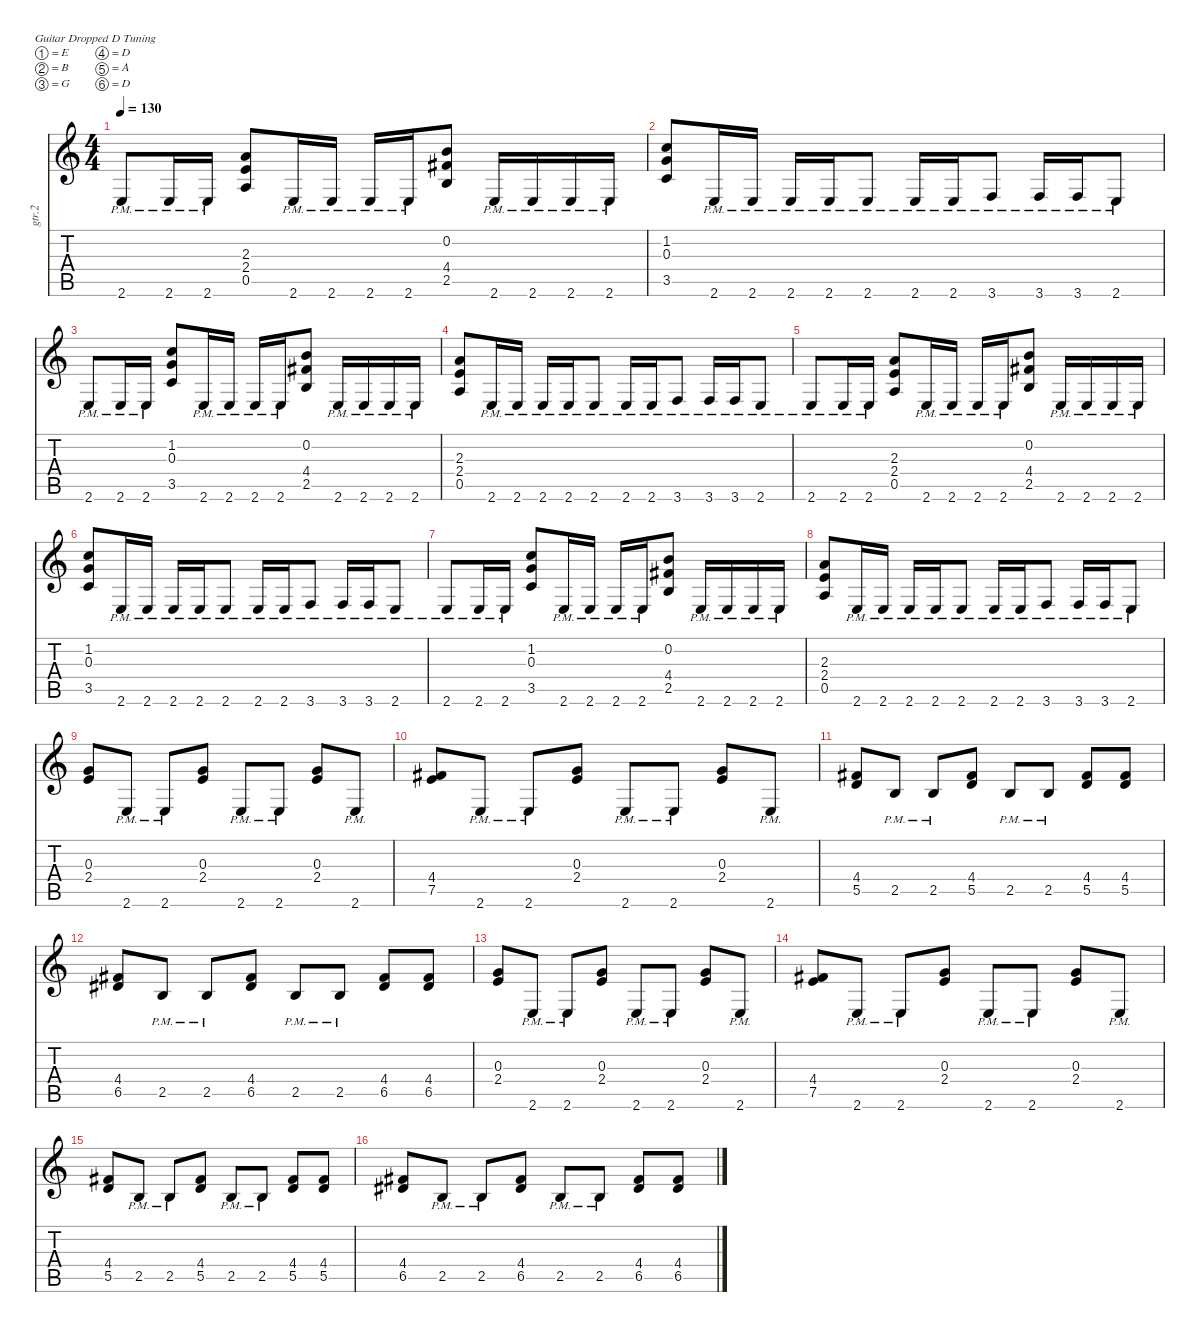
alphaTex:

\defaultSystemsLayout 4
\hideDynamics
\bracketExtendMode nobrackets
\otherSystemsTrackNameOrientation horizontal
\track ("Guitar 2" "gtr.2") {instrument distortionguitar}
\staff {score tabs}
\tuning (E4 B3 G3 D3 A2 D2)
\ts (4 4)
\tempo 130
\clef g2
\ks c
2.6{pm}.8{dy f beam Up} 2.6{pm}.16{beam Up} 2.6{pm}.16{beam Up} (2.3 2.4 0.5).8{beam Up} 2.6{pm}.16{beam Up} 2.6{pm}.16{beam Up} 2.6{pm}.16{beam Up} 2.6{pm}.16{beam Up} (0.2 4.4{acc #} 2.5).8{beam Up} 2.6{pm}.16{beam Up} 2.6{pm}.16{beam Up} 2.6{pm}.16{beam Up} 2.6{pm}.16{beam Up} |
(1.2 0.3 3.5).8{beam Up} 2.6{pm}.16{beam Up} 2.6{pm}.16{beam Up} 2.6{pm}.16{beam Up} 2.6{pm}.16{beam Up} 2.6{pm}.8{beam Up} 2.6{pm}.16{beam Up} 2.6{pm}.16{beam Up} 3.6{pm}.8{beam Up} 3.6{pm}.16{beam Up} 3.6{pm}.16{beam Up} 2.6{pm}.8{beam Up} |
2.6{pm}.8{beam Up} 2.6{pm}.16{beam Up} 2.6{pm}.16{beam Up} (1.2 0.3 3.5).8{beam Up} 2.6{pm}.16{beam Up} 2.6{pm}.16{beam Up} 2.6{pm}.16{beam Up} 2.6{pm}.16{beam Up} (0.2 4.4{acc #} 2.5).8{beam Up} 2.6{pm}.16{beam Up} 2.6{pm}.16{beam Up} 2.6{pm}.16{beam Up} 2.6{pm}.16{beam Up} |
(2.3 2.4 0.5).8{beam Up} 2.6{pm}.16{beam Up} 2.6{pm}.16{beam Up} 2.6{pm}.16{beam Up} 2.6{pm}.16{beam Up} 2.6{pm}.8{beam Up} 2.6{pm}.16{beam Up} 2.6{pm}.16{beam Up} 3.6{pm}.8{beam Up} 3.6{pm}.16{beam Up} 3.6{pm}.16{beam Up} 2.6{pm}.8{beam Up} |
2.6{pm}.8{beam Up} 2.6{pm}.16{beam Up} 2.6{pm}.16{beam Up} (2.3 2.4 0.5).8{beam Up} 2.6{pm}.16{beam Up} 2.6{pm}.16{beam Up} 2.6{pm}.16{beam Up} 2.6{pm}.16{beam Up} (0.2 4.4{acc #} 2.5).8{beam Up} 2.6{pm}.16{beam Up} 2.6{pm}.16{beam Up} 2.6{pm}.16{beam Up} 2.6{pm}.16{beam Up} |
(1.2 0.3 3.5).8{beam Up} 2.6{pm}.16{beam Up} 2.6{pm}.16{beam Up} 2.6{pm}.16{beam Up} 2.6{pm}.16{beam Up} 2.6{pm}.8{beam Up} 2.6{pm}.16{beam Up} 2.6{pm}.16{beam Up} 3.6{pm}.8{beam Up} 3.6{pm}.16{beam Up} 3.6{pm}.16{beam Up} 2.6{pm}.8{beam Up} |
2.6{pm}.8{beam Up} 2.6{pm}.16{beam Up} 2.6{pm}.16{beam Up} (1.2 0.3 3.5).8{beam Up} 2.6{pm}.16{beam Up} 2.6{pm}.16{beam Up} 2.6{pm}.16{beam Up} 2.6{pm}.16{beam Up} (0.2 4.4{acc #} 2.5).8{beam Up} 2.6{pm}.16{beam Up} 2.6{pm}.16{beam Up} 2.6{pm}.16{beam Up} 2.6{pm}.16{beam Up} |
(2.3 2.4 0.5).8{beam Up} 2.6{pm}.16{beam Up} 2.6{pm}.16{beam Up} 2.6{pm}.16{beam Up} 2.6{pm}.16{beam Up} 2.6{pm}.8{beam Up} 2.6{pm}.16{beam Up} 2.6{pm}.16{beam Up} 3.6{pm}.8{beam Up} 3.6{pm}.16{beam Up} 3.6{pm}.16{beam Up} 2.6{pm}.8{beam Up} |
(0.3 2.4).8{beam Up} 2.6{pm}.8{beam Up} 2.6{pm}.8{beam Up} (0.3 2.4).8{beam Up} 2.6{pm}.8{beam Up} 2.6{pm}.8{beam Up} (0.3 2.4).8{beam Up} 2.6{pm}.8{beam Up} |
(4.4{acc #} 7.5).8{beam Up} 2.6{pm}.8{beam Up} 2.6{pm}.8{beam Up} (0.3 2.4).8{beam Up} 2.6{pm}.8{beam Up} 2.6{pm}.8{beam Up} (0.3 2.4).8{beam Up} 2.6{pm}.8{beam Up} |
(4.4{acc #} 5.5).8{beam Up} 2.5{pm}.8{beam Up} 2.5{pm}.8{beam Up} (4.4{acc #} 5.5).8{beam Up} 2.5{pm}.8{beam Up} 2.5{pm}.8{beam Up} (4.4{acc #} 5.5).8{beam Up} (4.4{acc #} 5.5).8{beam Up} |
(4.4{acc #} 6.5{acc #}).8{beam Up} 2.5{pm}.8{beam Up} 2.5{pm}.8{beam Up} (4.4{acc #} 6.5{acc #}).8{beam Up} 2.5{pm}.8{beam Up} 2.5{pm}.8{beam Up} (4.4{acc #} 6.5{acc #}).8{beam Up} (4.4{acc #} 6.5{acc #}).8{beam Up} |
(0.3 2.4).8{beam Up} 2.6{pm}.8{beam Up} 2.6{pm}.8{beam Up} (0.3 2.4).8{beam Up} 2.6{pm}.8{beam Up} 2.6{pm}.8{beam Up} (0.3 2.4).8{beam Up} 2.6{pm}.8{beam Up} |
(4.4{acc #} 7.5).8{beam Up} 2.6{pm}.8{beam Up} 2.6{pm}.8{beam Up} (0.3 2.4).8{beam Up} 2.6{pm}.8{beam Up} 2.6{pm}.8{beam Up} (0.3 2.4).8{beam Up} 2.6{pm}.8{beam Up} |
(4.4{acc #} 5.5).8{beam Up} 2.5{pm}.8{beam Up} 2.5{pm}.8{beam Up} (4.4{acc #} 5.5).8{beam Up} 2.5{pm}.8{beam Up} 2.5{pm}.8{beam Up} (4.4{acc #} 5.5).8{beam Up} (4.4{acc #} 5.5).8{beam Up} |
(4.4{acc #} 6.5{acc #}).8{beam Up} 2.5{pm}.8{beam Up} 2.5{pm}.8{beam Up} (4.4{acc #} 6.5{acc #}).8{beam Up} 2.5{pm}.8{beam Up} 2.5{pm}.8{beam Up} (4.4{acc #} 6.5{acc #}).8{beam Up} (4.4{acc #} 6.5{acc #}).8{beam Up}
